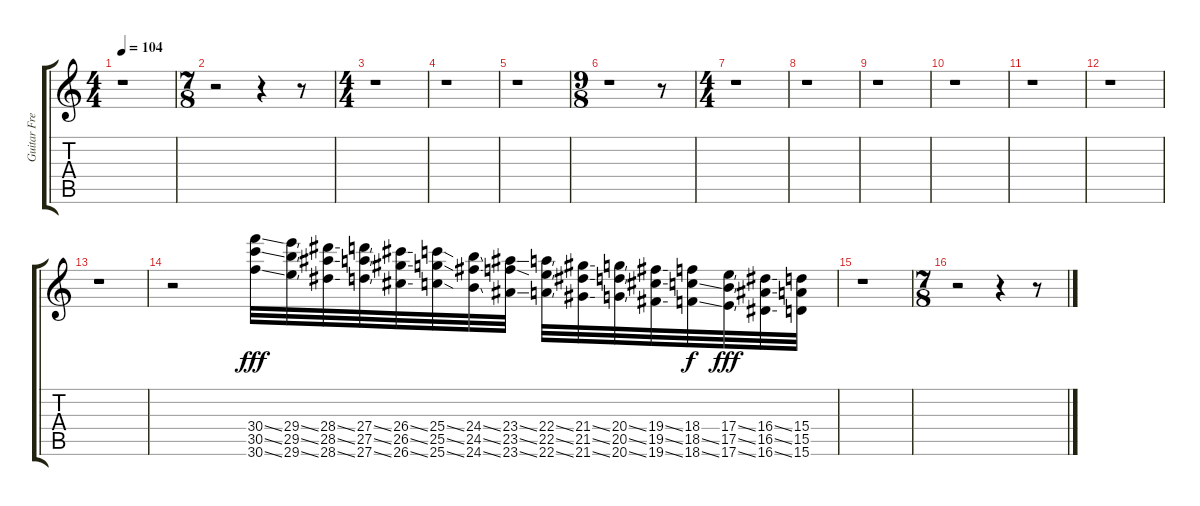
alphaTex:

\track ("Guitar Fret Noise" "Guitar Fre") {instrument distortionguitar}
\staff {score tabs}
\tuning (Db4 Ab3 E3 B2 Gb2 B1) {hide}
\ts (4 4)
\tempo 104
\clef g2
\ks c
r.1{dy fff} |
\ts (7 8)
r.2 r.4 r.8 |
\ts (4 4)
r.1 |
r.1 |
r.1 |
\ts (9 8)
r.1 r.8 |
\ts (4 4)
r.1 |
r.1 |
r.1 |
r.1 |
r.1 |
r.1 |
r.1 |
r.2 (30.4{ss} 30.5{ss} 30.6{ss}).32 (29.4{ss} 29.5{ss} 29.6{ss}).32 (28.4{ss} 28.5{ss} 28.6{ss}).32 (27.4{ss} 27.5{ss} 27.6{ss}).32{beam merge} (26.4{ss} 26.5{ss} 26.6{ss}).32 (25.4{ss} 25.5{ss} 25.6{ss}).32 (24.4{ss} 24.5{ss} 24.6{ss}).32 (23.4{ss} 23.5{ss} 23.6{ss}).32 (22.4{ss} 22.5{ss} 22.6{ss}).32 (21.4{ss} 21.5{ss} 21.6{ss}).32 (20.4{ss} 20.5{ss} 20.6{ss}).32 (19.4{ss} 19.5{ss} 19.6{ss}).32 (18.4 18.5{ss} 18.6{ss}).32{dy f} (17.4{ss} 17.5{ss} 17.6{ss}).32{dy fff} (16.4{ss} 16.5{ss} 16.6{ss}).32 (15.4 15.5 15.6).32 |
r.1 |
\ts (7 8)
r.2 r.4 r.8
